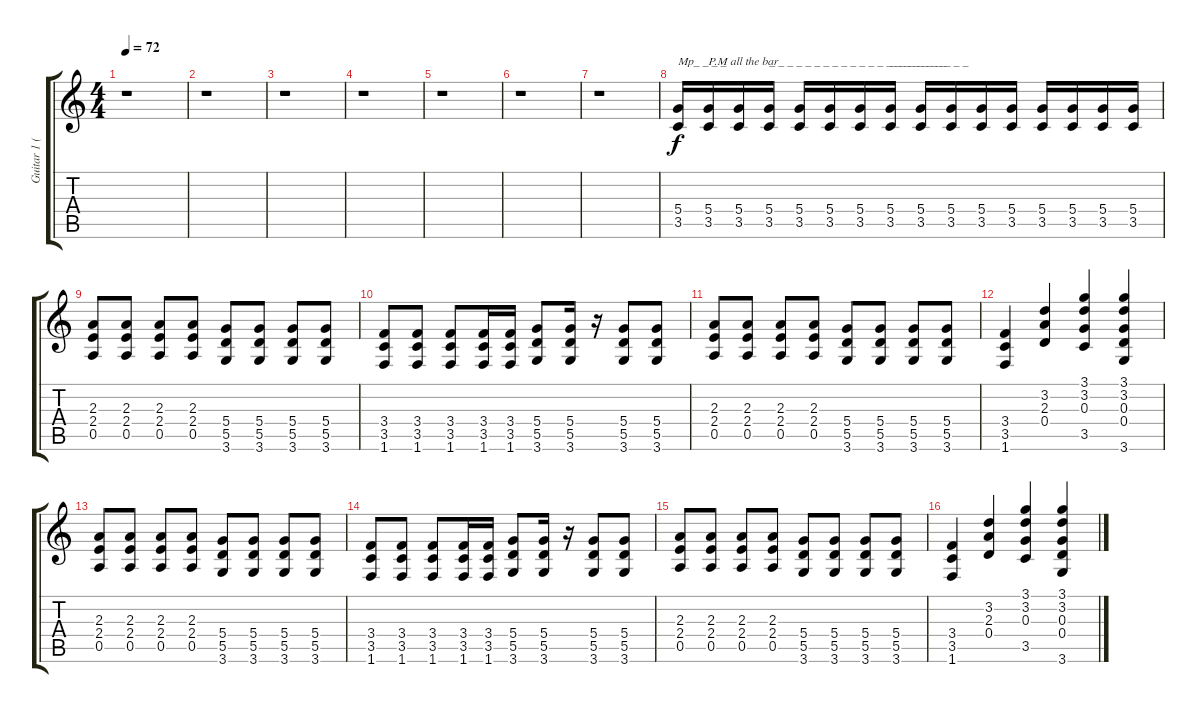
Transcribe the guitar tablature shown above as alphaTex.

\track ("Guitar 1 (Disto)" "Guitar 1 (") {instrument distortionguitar}
\staff {score tabs}
\tuning (E4 B3 G3 D3 A2 E2) {hide}
\ts (4 4)
\tempo 72
\clef g2
\ks c
r.1{dy f} |
r.1 |
r.1 |
r.1 |
r.1 |
r.1 |
r.1 |
(5.4 3.5).16{txt "Mp_ _ _ _"} (5.4 3.5).16{txt "P.M all the bar"} (5.4 3.5).16 (5.4 3.5).16{txt "_ _ _ _ _ _ _ _ _ _ _ _ _ _ _ _ _ _ _ _ "} (5.4 3.5).16 (5.4 3.5).16 (5.4 3.5).16 (5.4 3.5).16{txt "_ _ _ _ _ _ _ _ _"} (5.4 3.5).16 (5.4 3.5).16 (5.4 3.5).16 (5.4 3.5).16 (5.4 3.5).16 (5.4 3.5).16 (5.4 3.5).16 (5.4 3.5).16 |
(2.3 2.4 0.5).8 (2.3 2.4 0.5).8 (2.3 2.4 0.5).8 (2.3 2.4 0.5).8 (5.4 5.5 3.6).8 (5.4 5.5 3.6).8 (5.4 5.5 3.6).8 (5.4 5.5 3.6).8 |
(3.4 3.5 1.6).8 (3.4 3.5 1.6).8 (3.4 3.5 1.6).8 (3.4 3.5 1.6).16 (3.4 3.5 1.6).16 (5.4 5.5 3.6).8 (5.4 5.5 3.6).16 r.16 (5.4 5.5 3.6).8 (5.4 5.5 3.6).8 |
(2.3 2.4 0.5).8 (2.3 2.4 0.5).8 (2.3 2.4 0.5).8 (2.3 2.4 0.5).8 (5.4 5.5 3.6).8 (5.4 5.5 3.6).8 (5.4 5.5 3.6).8 (5.4 5.5 3.6).8 |
(3.4 3.5 1.6).4 (3.2 2.3 0.4).4 (3.1 3.2 0.3 3.5).4 (3.1 3.2 0.3 0.4 3.6).4 |
(2.3 2.4 0.5).8 (2.3 2.4 0.5).8 (2.3 2.4 0.5).8 (2.3 2.4 0.5).8 (5.4 5.5 3.6).8 (5.4 5.5 3.6).8 (5.4 5.5 3.6).8 (5.4 5.5 3.6).8 |
(3.4 3.5 1.6).8 (3.4 3.5 1.6).8 (3.4 3.5 1.6).8 (3.4 3.5 1.6).16 (3.4 3.5 1.6).16 (5.4 5.5 3.6).8 (5.4 5.5 3.6).16 r.16 (5.4 5.5 3.6).8 (5.4 5.5 3.6).8 |
(2.3 2.4 0.5).8 (2.3 2.4 0.5).8 (2.3 2.4 0.5).8 (2.3 2.4 0.5).8 (5.4 5.5 3.6).8 (5.4 5.5 3.6).8 (5.4 5.5 3.6).8 (5.4 5.5 3.6).8 |
(3.4 3.5 1.6).4 (3.2 2.3 0.4).4 (3.1 3.2 0.3 3.5).4 (3.1 3.2 0.3 0.4 3.6).4
